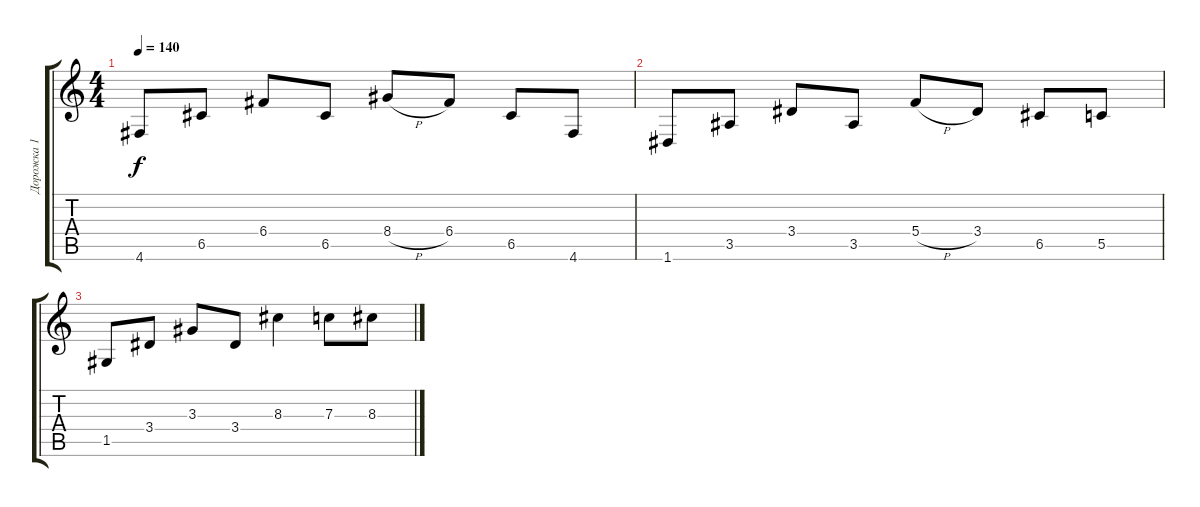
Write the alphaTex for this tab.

\track ("Дорожка 1" "Дорожка 1") {instrument distortionguitar}
\staff {score tabs}
\tuning (D4 A3 F3 C3 G2 D2) {hide}
\ts (4 4)
\tempo 140
\clef g2
\ks c
4.6.8{dy f} 6.5.8 6.4.8 6.5.8 8.4{h}.8 6.4.8 6.5.8 4.6.8 |
1.6.8 3.5.8 3.4.8 3.5.8 5.4{h}.8 3.4.8 6.5.8 5.5.8 |
1.5.8 3.4.8 3.3.8 3.4.8 8.3.4 7.3.8 8.3.8
